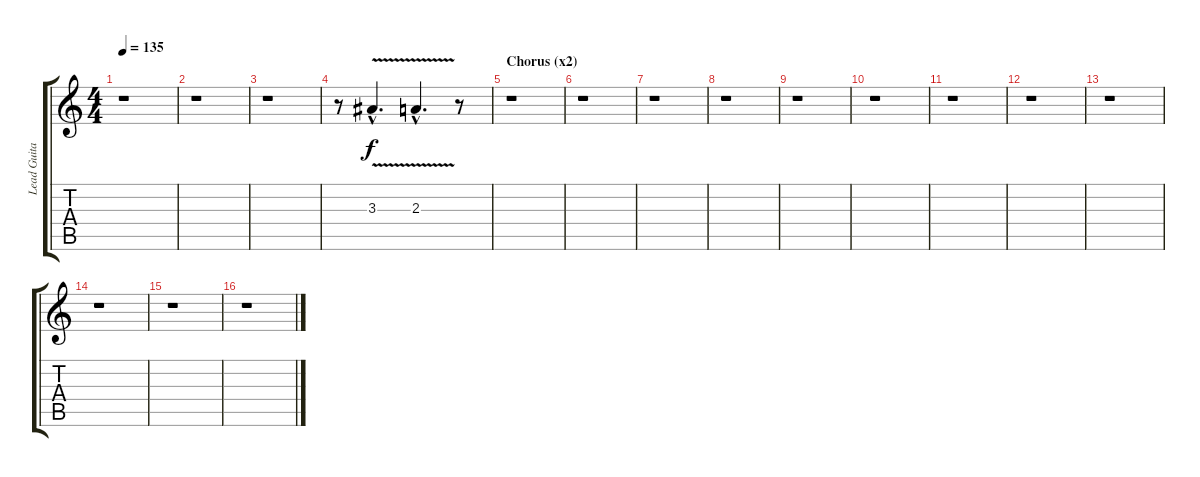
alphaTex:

\track ("Lead Guitar" "Lead Guita") {instrument distortionguitar}
\staff {score tabs}
\tuning (E4 B3 G3 D3 A2 E2) {hide}
\ts (4 4)
\tempo 135
\clef g2
\ks c
r.1{dy f} |
r.1 |
r.1 |
r.8 3.3{v hac}.4{d} 2.3{v hac}.4{d} r.8 |
\section ("" "Chorus (x2)")
r.1 |
r.1 |
r.1 |
r.1 |
r.1 |
r.1 |
r.1 |
r.1 |
r.1 |
r.1 |
r.1 |
r.1
